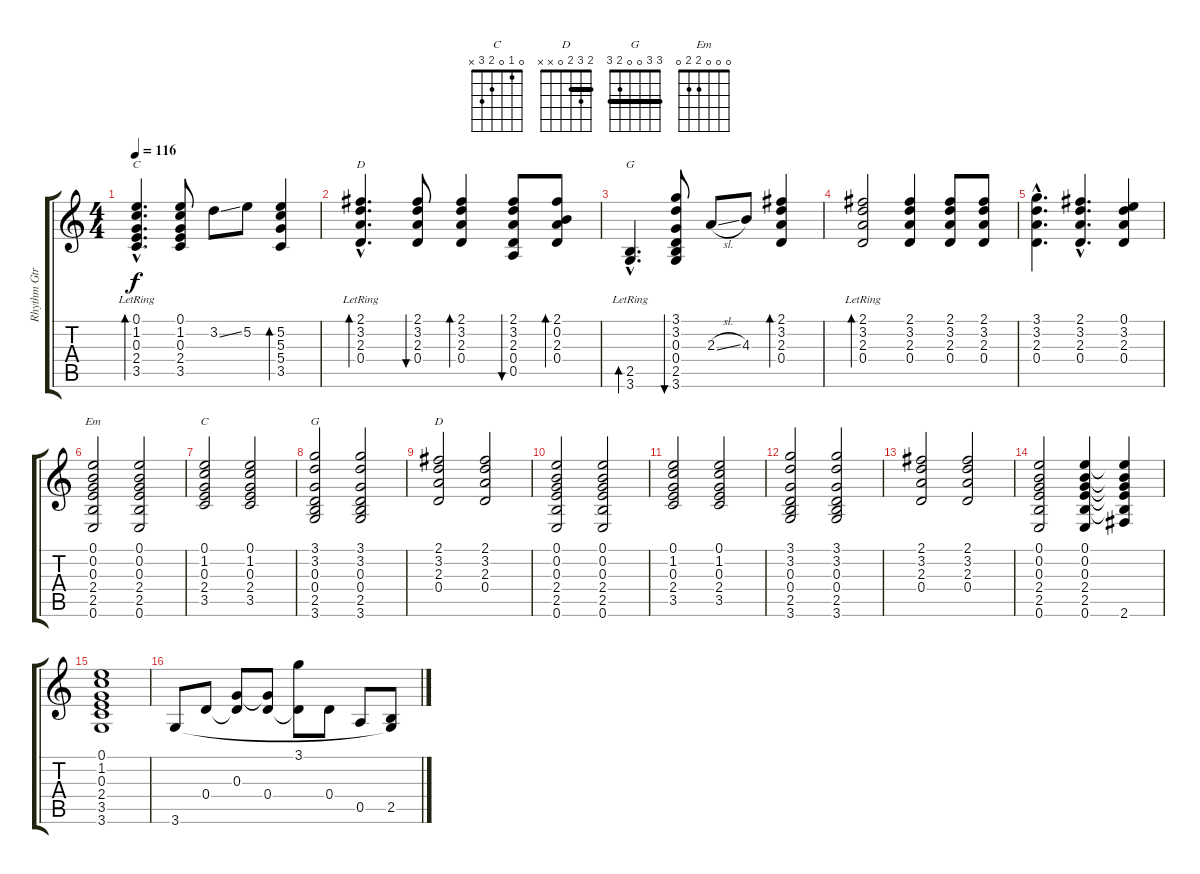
\track ("Rhythm Gtr 1" "Rhythm Gtr") {instrument acousticguitarsteel}
\staff {score tabs}
\tuning (E4 B3 G3 D3 A2 E2) {hide}
\chord ("C" x x x x x x)
\chord ("D" x x x x x x)
\chord ("G" x x x x x x)
\chord ("Em" 0 0 0 2 2 0)
\chord ("C" 0 1 0 2 3 x)
\chord ("G" 3 3 0 0 2 3) {barre 3}
\chord ("D" 2 3 2 0 x x) {barre 2}
\ts (4 4)
\tempo 116
\clef g2
\ks c
(0.1{hac} 1.2{hac} 0.3{hac} 2.4{hac lr} 3.5{hac lr}).4{d bd 60 ch "C" dy f volume 13} (0.1 1.2 0.3 2.4 3.5).8{volume 8} 3.2{ss}.8{volume 13} 5.2.8 (5.2 5.3 5.4 3.5).4{bd 60} |
(2.1{hac} 3.2{hac} 2.3{hac lr} 0.4{hac lr}).4{d bd 60 ch "D"} (2.1 3.2 2.3 0.4).8{bu 60 volume 8} (2.1 3.2 2.3 0.4).4{bd 60 volume 13} (2.1 3.2 2.3 0.4 0.5).8{bu 60 volume 8} (2.1 0.2 2.3 0.4).8{bd 60} |
(2.5{hac lr} 3.6{hac lr}).4{d bd 60 ch "G" volume 13} (3.1 3.2 0.3 0.4 2.5 3.6).8{bu 60 volume 8} 2.3{sl}.8{volume 13} 4.3.8 (2.1 3.2 2.3 0.4).4{bd 60 volume 10} |
(2.1 3.2 2.3 0.4{lr}).2{bd 120 volume 13} (2.1 3.2 2.3 0.4).4{volume 13} (2.1 3.2 2.3 0.4).8{volume 8} (2.1 3.2 2.3 0.4).8 |
(3.1{hac} 3.2{hac} 2.3{hac} 0.4{hac}).4{d volume 13} (2.1{hac} 3.2{hac} 2.3{hac} 0.4{hac}).4{d} (0.1 3.2 2.3 0.4).4 |
(0.1 0.2 0.3 2.4 2.5 0.6).2{ch "Em"} (0.1 0.2 0.3 2.4 2.5 0.6).2 |
(0.1 1.2 0.3 2.4 3.5).2{ch "C"} (0.1 1.2 0.3 2.4 3.5).2 |
(3.1 3.2 0.3 0.4 2.5 3.6).2{ch "G"} (3.1 3.2 0.3 0.4 2.5 3.6).2 |
(2.1 3.2 2.3 0.4).2{ch "D"} (2.1 3.2 2.3 0.4).2 |
(0.1 0.2 0.3 2.4 2.5 0.6).2 (0.1 0.2 0.3 2.4 2.5 0.6).2 |
(0.1 1.2 0.3 2.4 3.5).2 (0.1 1.2 0.3 2.4 3.5).2 |
(3.1 3.2 0.3 0.4 2.5 3.6).2 (3.1 3.2 0.3 0.4 2.5 3.6).2 |
(2.1 3.2 2.3 0.4).2 (2.1 3.2 2.3 0.4).2 |
(0.1 0.2 0.3 2.4 2.5 0.6).2 (0.1 0.2 0.3 2.4 2.5 0.6).4 (0.1{t} 0.2{t} 0.3{t} 2.4{t} 2.5{t} 2.6).4 |
(0.1 1.2 0.3 2.4 3.5 3.6).1 |
3.6.8 0.4.8 (0.3 0.4{t}).8 (0.3{t} 0.4).8 (3.1 0.4{t}).8 0.4.8 0.5.8 (2.5 3.6{t}).8
